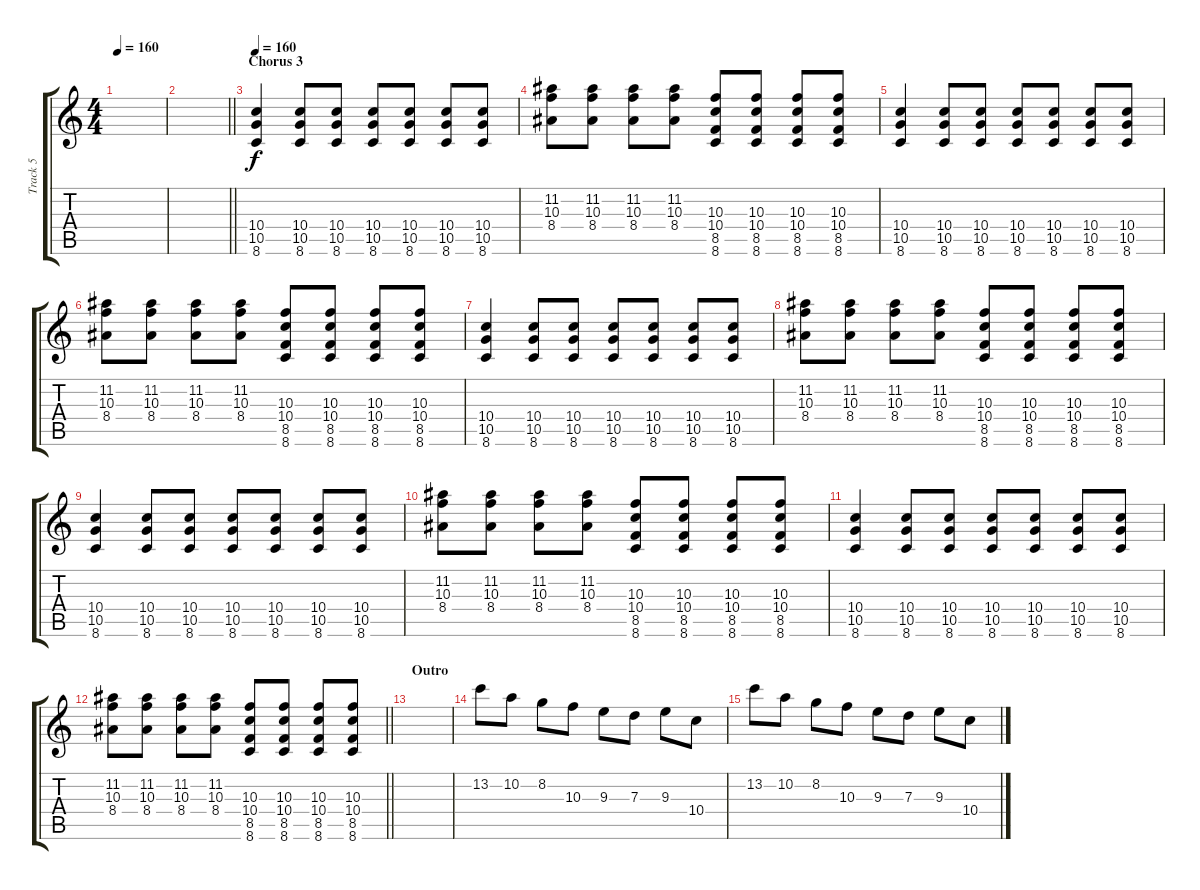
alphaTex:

\track ("Track 5" "Track 5") {instrument distortionguitar}
\staff {score tabs}
\tuning (E4 B3 G3 D3 A2 E2) {hide}
\ts (4 4)
\tempo 160
\clef g2
\ks c
|
\barLineRight lightlight
|
\section ("" "Chorus 3")
\tempo 160
(10.4 10.5 8.6).4 (10.4 10.5 8.6).8 (10.4 10.5 8.6).8 (10.4 10.5 8.6).8 (10.4 10.5 8.6).8 (10.4 10.5 8.6).8 (10.4 10.5 8.6).8 |
(11.2 10.3 8.4).8 (11.2 10.3 8.4).8 (11.2 10.3 8.4).8 (11.2 10.3 8.4).8 (10.3 10.4 8.5 8.6).8 (10.3 10.4 8.5 8.6).8 (10.3 10.4 8.5 8.6).8 (10.3 10.4 8.5 8.6).8 |
(10.4 10.5 8.6).4 (10.4 10.5 8.6).8 (10.4 10.5 8.6).8 (10.4 10.5 8.6).8 (10.4 10.5 8.6).8 (10.4 10.5 8.6).8 (10.4 10.5 8.6).8 |
(11.2 10.3 8.4).8 (11.2 10.3 8.4).8 (11.2 10.3 8.4).8 (11.2 10.3 8.4).8 (10.3 10.4 8.5 8.6).8 (10.3 10.4 8.5 8.6).8 (10.3 10.4 8.5 8.6).8 (10.3 10.4 8.5 8.6).8 |
(10.4 10.5 8.6).4 (10.4 10.5 8.6).8 (10.4 10.5 8.6).8 (10.4 10.5 8.6).8 (10.4 10.5 8.6).8 (10.4 10.5 8.6).8 (10.4 10.5 8.6).8 |
(11.2 10.3 8.4).8 (11.2 10.3 8.4).8 (11.2 10.3 8.4).8 (11.2 10.3 8.4).8 (10.3 10.4 8.5 8.6).8 (10.3 10.4 8.5 8.6).8 (10.3 10.4 8.5 8.6).8 (10.3 10.4 8.5 8.6).8 |
(10.4 10.5 8.6).4 (10.4 10.5 8.6).8 (10.4 10.5 8.6).8 (10.4 10.5 8.6).8 (10.4 10.5 8.6).8 (10.4 10.5 8.6).8 (10.4 10.5 8.6).8 |
(11.2 10.3 8.4).8 (11.2 10.3 8.4).8 (11.2 10.3 8.4).8 (11.2 10.3 8.4).8 (10.3 10.4 8.5 8.6).8 (10.3 10.4 8.5 8.6).8 (10.3 10.4 8.5 8.6).8 (10.3 10.4 8.5 8.6).8 |
(10.4 10.5 8.6).4 (10.4 10.5 8.6).8 (10.4 10.5 8.6).8 (10.4 10.5 8.6).8 (10.4 10.5 8.6).8 (10.4 10.5 8.6).8 (10.4 10.5 8.6).8 |
\barLineRight lightlight
(11.2 10.3 8.4).8 (11.2 10.3 8.4).8 (11.2 10.3 8.4).8 (11.2 10.3 8.4).8 (10.3 10.4 8.5 8.6).8 (10.3 10.4 8.5 8.6).8 (10.3 10.4 8.5 8.6).8 (10.3 10.4 8.5 8.6).8 |
\section ("" "Outro")
|
13.2.8{volume 12} 10.2.8 8.2.8 10.3.8 9.3.8 7.3.8 9.3.8 10.4.8 |
13.2.8{volume 12} 10.2.8 8.2.8 10.3.8 9.3.8 7.3.8 9.3.8 10.4.8
